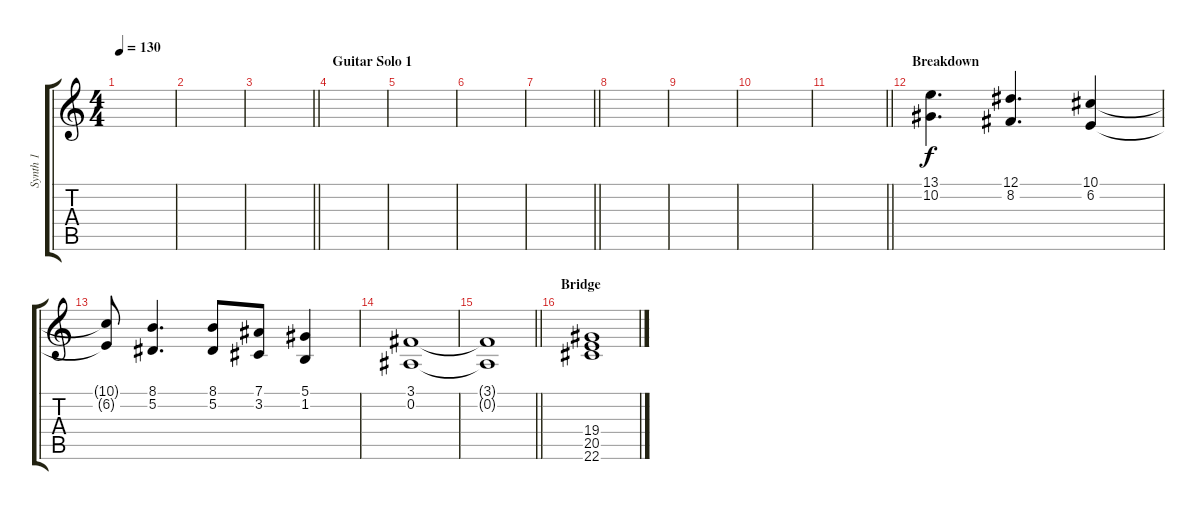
\track ("Synth 1" "Synth 1") {instrument pad2warm}
\staff {score tabs}
\tuning (Eb4 Bb3 Gb3 Db3 Ab2 Eb2) {hide}
\ts (4 4)
\tempo 130
\clef g2
\ks c
|
|
\barLineRight lightlight
|
\section ("" "Guitar Solo 1")
|
|
|
\barLineRight lightlight
|
|
|
|
\barLineRight lightlight
|
\section ("" "Breakdown")
(13.1 10.2).4{d} (12.1 8.2).4{d} (10.1 6.2).4 |
(10.1{t} 6.2{t}).8 (8.1 5.2).4{d} (8.1 5.2).8 (7.1 3.2).8 (5.1 1.2).4 |
(3.1 0.2).1 |
\barLineRight lightlight
(3.1{t} 0.2{t}).1 |
\section ("" "Bridge")
(19.4 20.5 22.6).1
